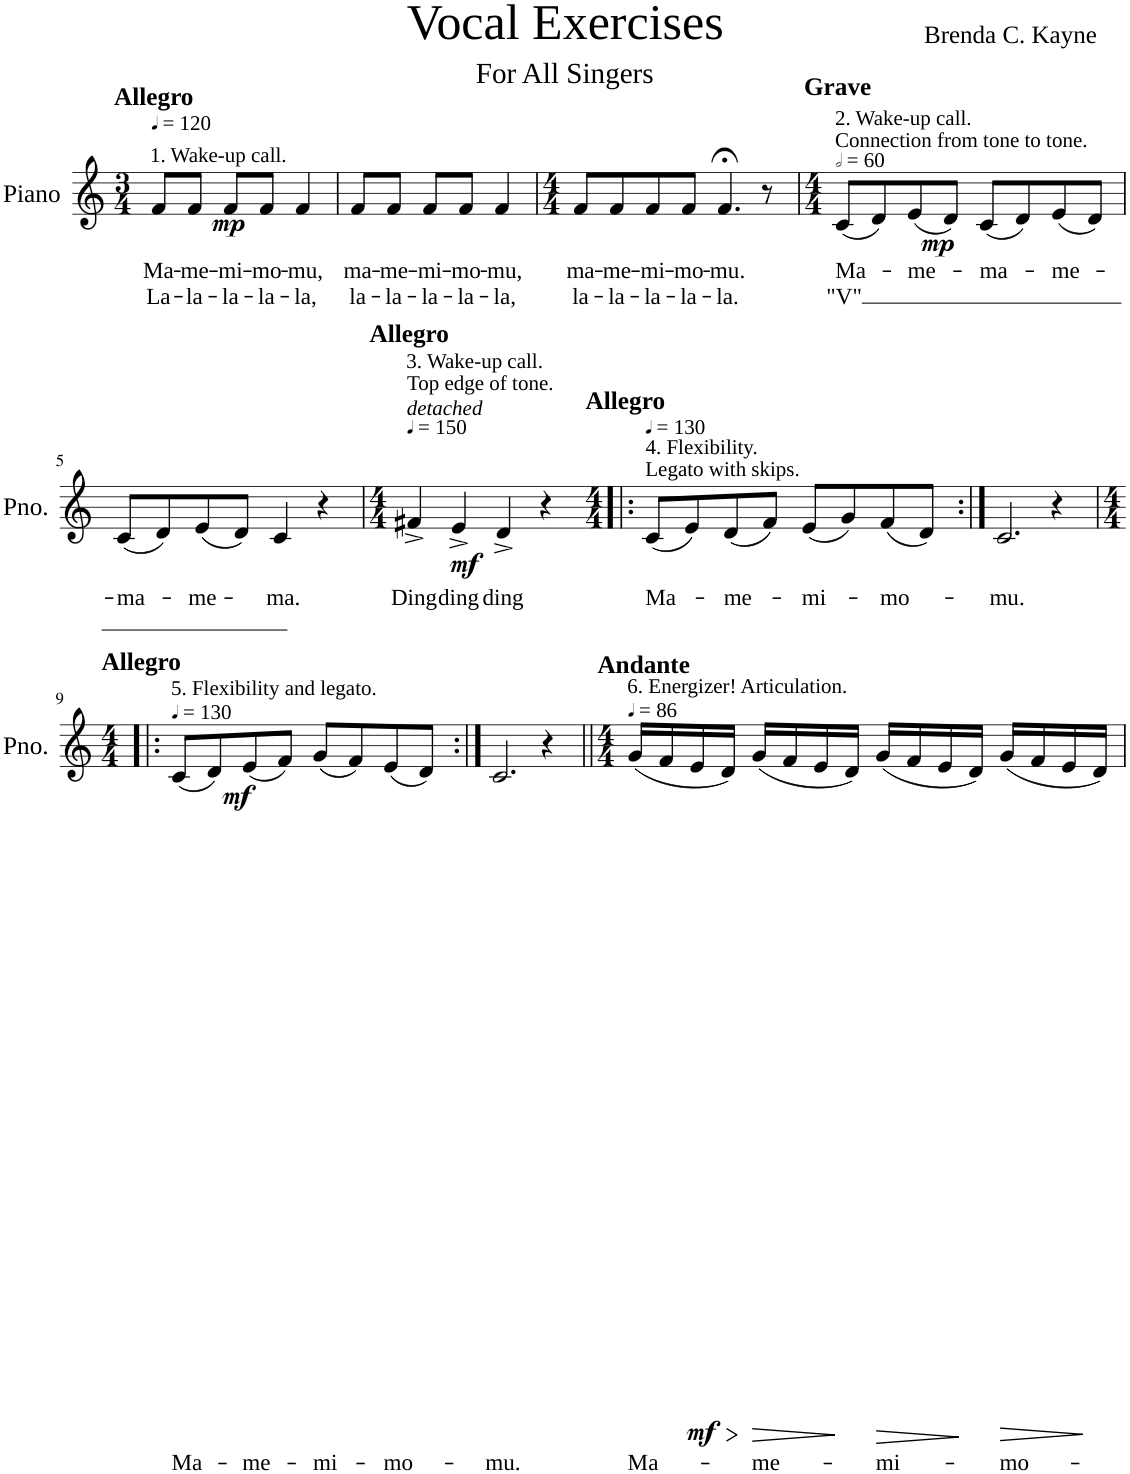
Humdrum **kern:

**kern	**text	**text	**dynam
*part1	*part1	*part1	*part1
*staff1	*staff1	*staff1	*staff1
*I"Piano	*	*	*
*I'Pno.	*	*	*
*clefG2	*	*	*
*k[]	*	*	*
*M3/4	*	*	*
*MM120	*	*	*
=1	=1	=1	=1
!LO:TX:a:t=1. Wake-up call.	!	!	!
!LO:TX:a:B:t=Allegro	!	!	!
!	!LO:LY:b	!LO:LY:b	!LO:DY:b
8f/L	Ma-	La-	mp
!	!LO:LY:b	!LO:LY:b	!
8f/J	-me-	-la-	.
!	!LO:LY:b	!LO:LY:b	!
8f/L	-mi-	-la-	.
!	!LO:LY:b	!LO:LY:b	!
8f/J	-mo-	-la-	.
!	!LO:LY:b	!LO:LY:b	!
4f/	-mu,	-la,	.
=2	=2	=2	=2
!	!LO:LY:b	!LO:LY:b	!
8f/L	ma-	la-	.
!	!LO:LY:b	!LO:LY:b	!
8f/J	-me-	-la-	.
!	!LO:LY:b	!LO:LY:b	!
8f/L	-mi-	-la-	.
!	!LO:LY:b	!LO:LY:b	!
8f/J	-mo-	-la-	.
!	!LO:LY:b	!LO:LY:b	!
4f/	-mu,	-la,	.
=3	=3	=3	=3
*M4/4	*	*	*
!	!LO:LY:b	!LO:LY:b	!
8f/L	ma-	la-	.
!	!LO:LY:b	!LO:LY:b	!
8f/	-me-	-la-	.
!	!LO:LY:b	!LO:LY:b	!
8f/	-mi-	-la-	.
!	!LO:LY:b	!LO:LY:b	!
8f/J	-mo-	-la-	.
!	!LO:LY:b	!LO:LY:b	!
4.f;</	mu.	-la.	.
8r	.	.	.
=4	=4	=4	=4
*M4/4	*	*	*
*MM120	*	*	*
!LO:TX:a:t=2. Wake-up call.	!	!	!
!LO:TX:a:t=Connection from tone to tone.	!	!	!
!LO:TX:a:B:t=Grave	!	!	!
!	!LO:LY:b	!LO:LY:b	!LO:DY:b
(8c/L	Ma-	-"V"	mp
8d/)	.	.	.
!	!LO:LY:b	!	!
(8e/	-me-	.	.
8d/J)	.	.	.
!	!LO:LY:b	!	!
(8c/L	-ma-	.	.
8d/)	.	.	.
!	!LO:LY:b	!	!
(8e/	-me-	.	.
8d/J)	.	.	.
!!LO:LB:g=z
=5	=5	=5	=5
!	!LO:LY:b	!	!
(8c/L	-ma-	.	.
8d/)	.	.	.
!	!LO:LY:b	!	!
(8e/	-me-	.	.
8d/J)	.	.	.
!	!LO:LY:b	!	!
4c/	-ma.	.	.
4r	.	.	.
=6	=6	=6	=6
*M4/4	*	*	*
*MM150	*	*	*
!LO:TX:a:B:t=Allegro	!	!	!
!LO:TX:a:i:t=detached	!	!	!
!LO:TX:a:t=3. Wake-up call.	!	!	!
!LO:TX:a:t=Top edge of tone.	!	!	!
!	!LO:LY:b	!	!LO:DY:b
4f#X^/	Ding	.	mf
!	!LO:LY:b	!	!
4e^/	ding	.	.
!	!LO:LY:b	!	!
4d^/	ding	.	.
4r	.	.	.
=7!|:	=7!|:	=7!|:	=7!|:
*M4/4	*	*	*
*MM130	*	*	*
!LO:TX:a:t=4. Flexibility.	!	!	!
!LO:TX:a:t=Legato with skips.	!	!	!
!LO:TX:a:B:t=Allegro	!	!	!
!	!LO:LY:b	!	!
(8c/L	Ma-	.	.
8e/)	.	.	.
!	!LO:LY:b	!	!
(8d/	-me-	.	.
8f/J)	.	.	.
!	!LO:LY:b	!	!
(8e/L	-mi-	.	.
8g/)	.	.	.
!	!LO:LY:b	!	!
(8f/	-mo-	.	.
8d/J)	.	.	.
=8:|!	=8:|!	=8:|!	=8:|!
!	!LO:LY:b	!	!
2.c/	-mu.	.	.
4r	.	.	.
!!LO:LB:g=z
=9!|:	=9!|:	=9!|:	=9!|:
*M4/4	*	*	*
*MM130	*	*	*
!LO:TX:a:B:t=Allegro	!	!	!
!LO:TX:a:t=5. Flexibility and legato.	!	!	!
!	!LO:LY:b	!	!LO:DY:b
(8c/L	Ma-	.	mf
8d/)	.	.	.
!	!LO:LY:b	!	!
(8e/	-me-	.	.
8f/J)	.	.	.
!	!LO:LY:b	!	!
(8g/L	-mi-	.	.
8f/)	.	.	.
!	!LO:LY:b	!	!
(8e/	-mo-	.	.
8d/J)	.	.	.
=10:|!	=10:|!	=10:|!	=10:|!
!	!LO:LY:b	!	!
2.c/	-mu.	.	.
4r	.	.	.
=11||	=11||	=11||	=11||
*M4/4	*	*	*
*MM86	*	*	*
!LO:TX:a:B:t=Andante	!	!	!
!LO:TX:a:t=6. Energizer! Articulation.	!	!	!
!	!LO:LY:b	!	!LO:HP:b
!	!	!	!LO:DY:n=1:b
(16g/LL	Ma-	.	> mf
16f/	.	.	.
16e/	.	.	.
16d/JJ)	.	.	]
!	!LO:LY:b	!	!LO:HP:b
(16g/LL	-me-	.	>
16f/	.	.	.
16e/	.	.	.
16d/JJ)	.	.	]
!	!LO:LY:b	!	!LO:HP:b
(16g/LL	-mi-	.	>
16f/	.	.	.
16e/	.	.	.
16d/JJ)	.	.	]
!	!LO:LY:b	!	!LO:HP:b
(16g/LL	-mo-	.	>
16f/	.	.	.
16e/	.	.	.
16d/JJ)	.	.	]
=	=	=	=
*-	*-	*-	*-
